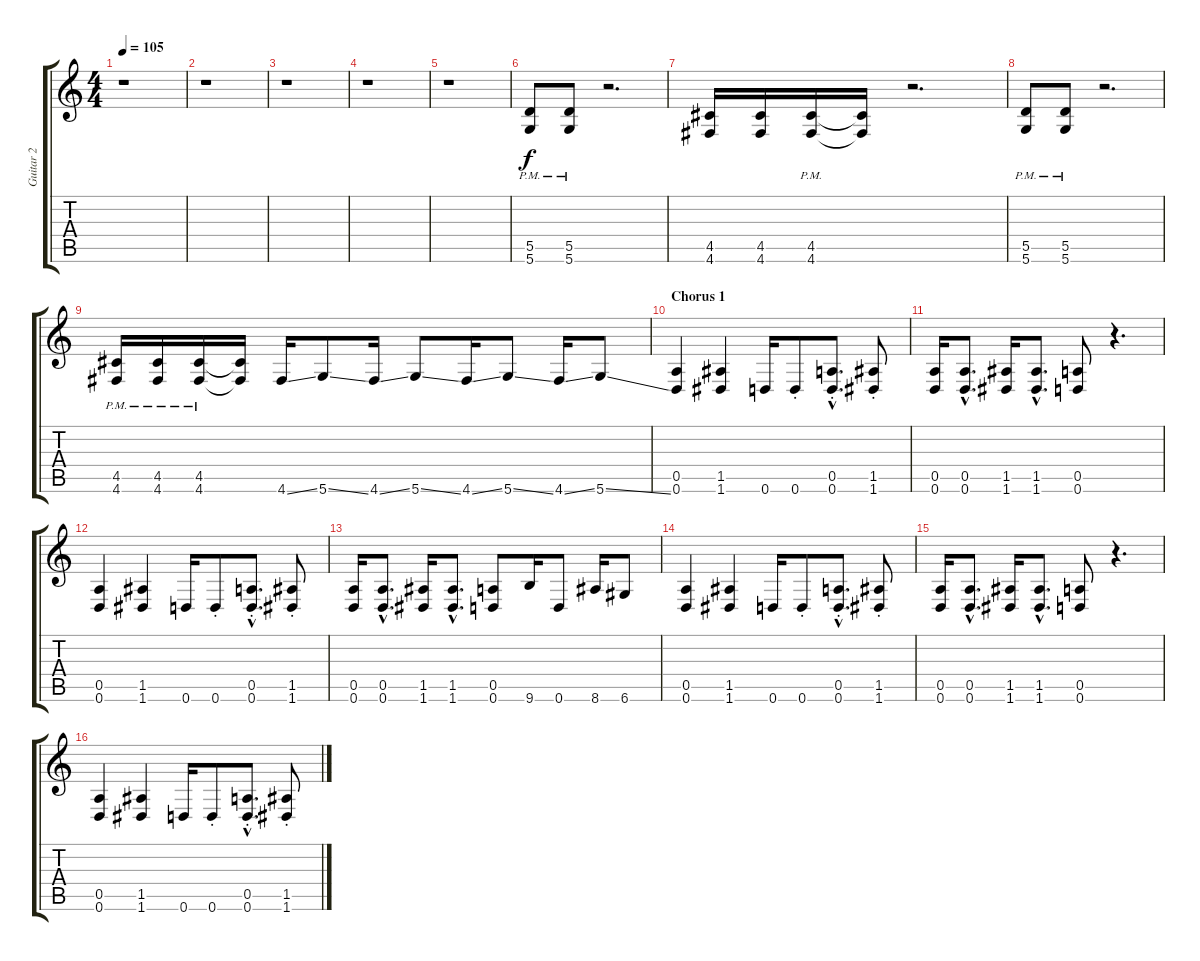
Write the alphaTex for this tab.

\track ("Guitar 2" "Guitar 2") {instrument distortionguitar}
\staff {score tabs}
\tuning (E4 B3 G3 D3 A2 D2) {hide}
\ts (4 4)
\tempo 105
\clef g2
\ks c
r.1{dy f} |
r.1 |
r.1 |
r.1 |
r.1 |
(5.5{pm} 5.6{pm}).8 (5.5{pm} 5.6{pm}).8 r.2{d} |
(4.5 4.6).16 (4.5 4.6).16 (4.5{pm} 4.6{pm}).16 (4.5{t} 4.6{t}).16 r.2{d} |
(5.5{pm} 5.6{pm}).8 (5.5{pm} 5.6{pm}).8 r.2{d} |
(4.5{pm} 4.6{pm}).16 (4.5{pm} 4.6{pm}).16 (4.5{pm} 4.6{pm}).16 (4.5{t} 4.6{t}).16 4.6{ss}.16 5.6{ss}.8 4.6{ss}.16 5.6{ss}.8 4.6{ss}.16 5.6{ss}.8 4.6{ss}.16 5.6{ss}.8 |
\section ("" "Chorus 1")
(0.5 0.6).4 (1.5 1.6).4 0.6.16 0.6{st}.8 (0.5{hac st} 0.6{hac st}).8{d} (1.5{st} 1.6{st}).8 |
(0.5 0.6).16 (0.5{hac} 0.6{hac}).8{d} (1.5 1.6).16 (1.5{hac} 1.6{hac}).8{d} (0.5 0.6).8 r.4{d} |
(0.5 0.6).4 (1.5 1.6).4 0.6.16 0.6{st}.8 (0.5{hac st} 0.6{hac st}).8{d} (1.5{st} 1.6{st}).8 |
(0.5 0.6).16 (0.5{hac} 0.6{hac}).8{d} (1.5 1.6).16 (1.5{hac} 1.6{hac}).8{d} (0.5 0.6).8 9.6.16 0.6.8 8.6.16 6.6.8 |
(0.5 0.6).4 (1.5 1.6).4 0.6.16 0.6{st}.8 (0.5{hac st} 0.6{hac st}).8{d} (1.5{st} 1.6{st}).8 |
(0.5 0.6).16 (0.5{hac} 0.6{hac}).8{d} (1.5 1.6).16 (1.5{hac} 1.6{hac}).8{d} (0.5 0.6).8 r.4{d} |
(0.5 0.6).4 (1.5 1.6).4 0.6.16 0.6{st}.8 (0.5{hac st} 0.6{hac st}).8{d} (1.5{st} 1.6{st}).8
